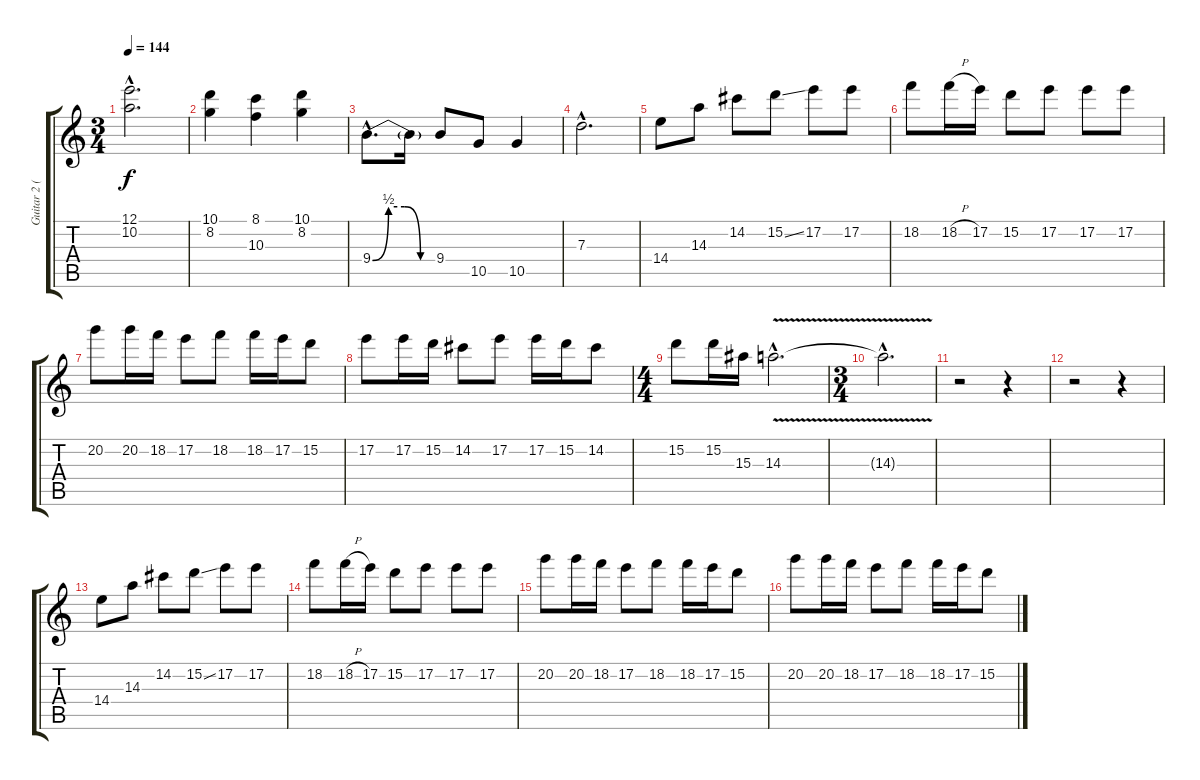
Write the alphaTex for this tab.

\track ("Guitar 2 (Disto)" "Guitar 2 (") {instrument distortionguitar}
\staff {score tabs}
\tuning (E4 B3 G3 D3 A2 E2) {hide}
\ts (3 4)
\tempo 144
\clef g2
\ks c
(12.1{hac} 10.2{hac}).2{d dy f} |
(10.1 8.2).4 (8.1 10.3).4 (10.1 8.2).4 |
9.4{be (custom 0 0 15 2 30 2 45 0 60 0) hac}.8{d} 9.4{t}.16 9.4.8 10.5.8 10.5.4 |
7.3{hac}.2{d} |
14.4.8 14.3.8 14.2.8 15.2{ss}.8 17.2.8 17.2.8 |
18.2.8 18.2{h}.16 17.2.16 15.2.8 17.2.8 17.2.8 17.2.8 |
20.2.8 20.2.16 18.2.16 17.2.8 18.2.8 18.2.16 17.2.16 15.2.8 |
17.2.8 17.2.16 15.2.16 14.2.8 17.2.8 17.2.16 15.2.16 14.2.8 |
\ts (4 4)
15.2.8 15.2.16 15.3.16 14.3{v hac}.2{d} |
\ts (3 4)
14.3{hac t}.2{d} |
r.2 r.4 |
r.2 r.4 |
14.4.8 14.3.8 14.2.8 15.2{ss}.8 17.2.8 17.2.8 |
18.2.8 18.2{h}.16 17.2.16 15.2.8 17.2.8 17.2.8 17.2.8 |
20.2.8 20.2.16 18.2.16 17.2.8 18.2.8 18.2.16 17.2.16 15.2.8 |
20.2.8 20.2.16 18.2.16 17.2.8 18.2.8 18.2.16 17.2.16 15.2.8
